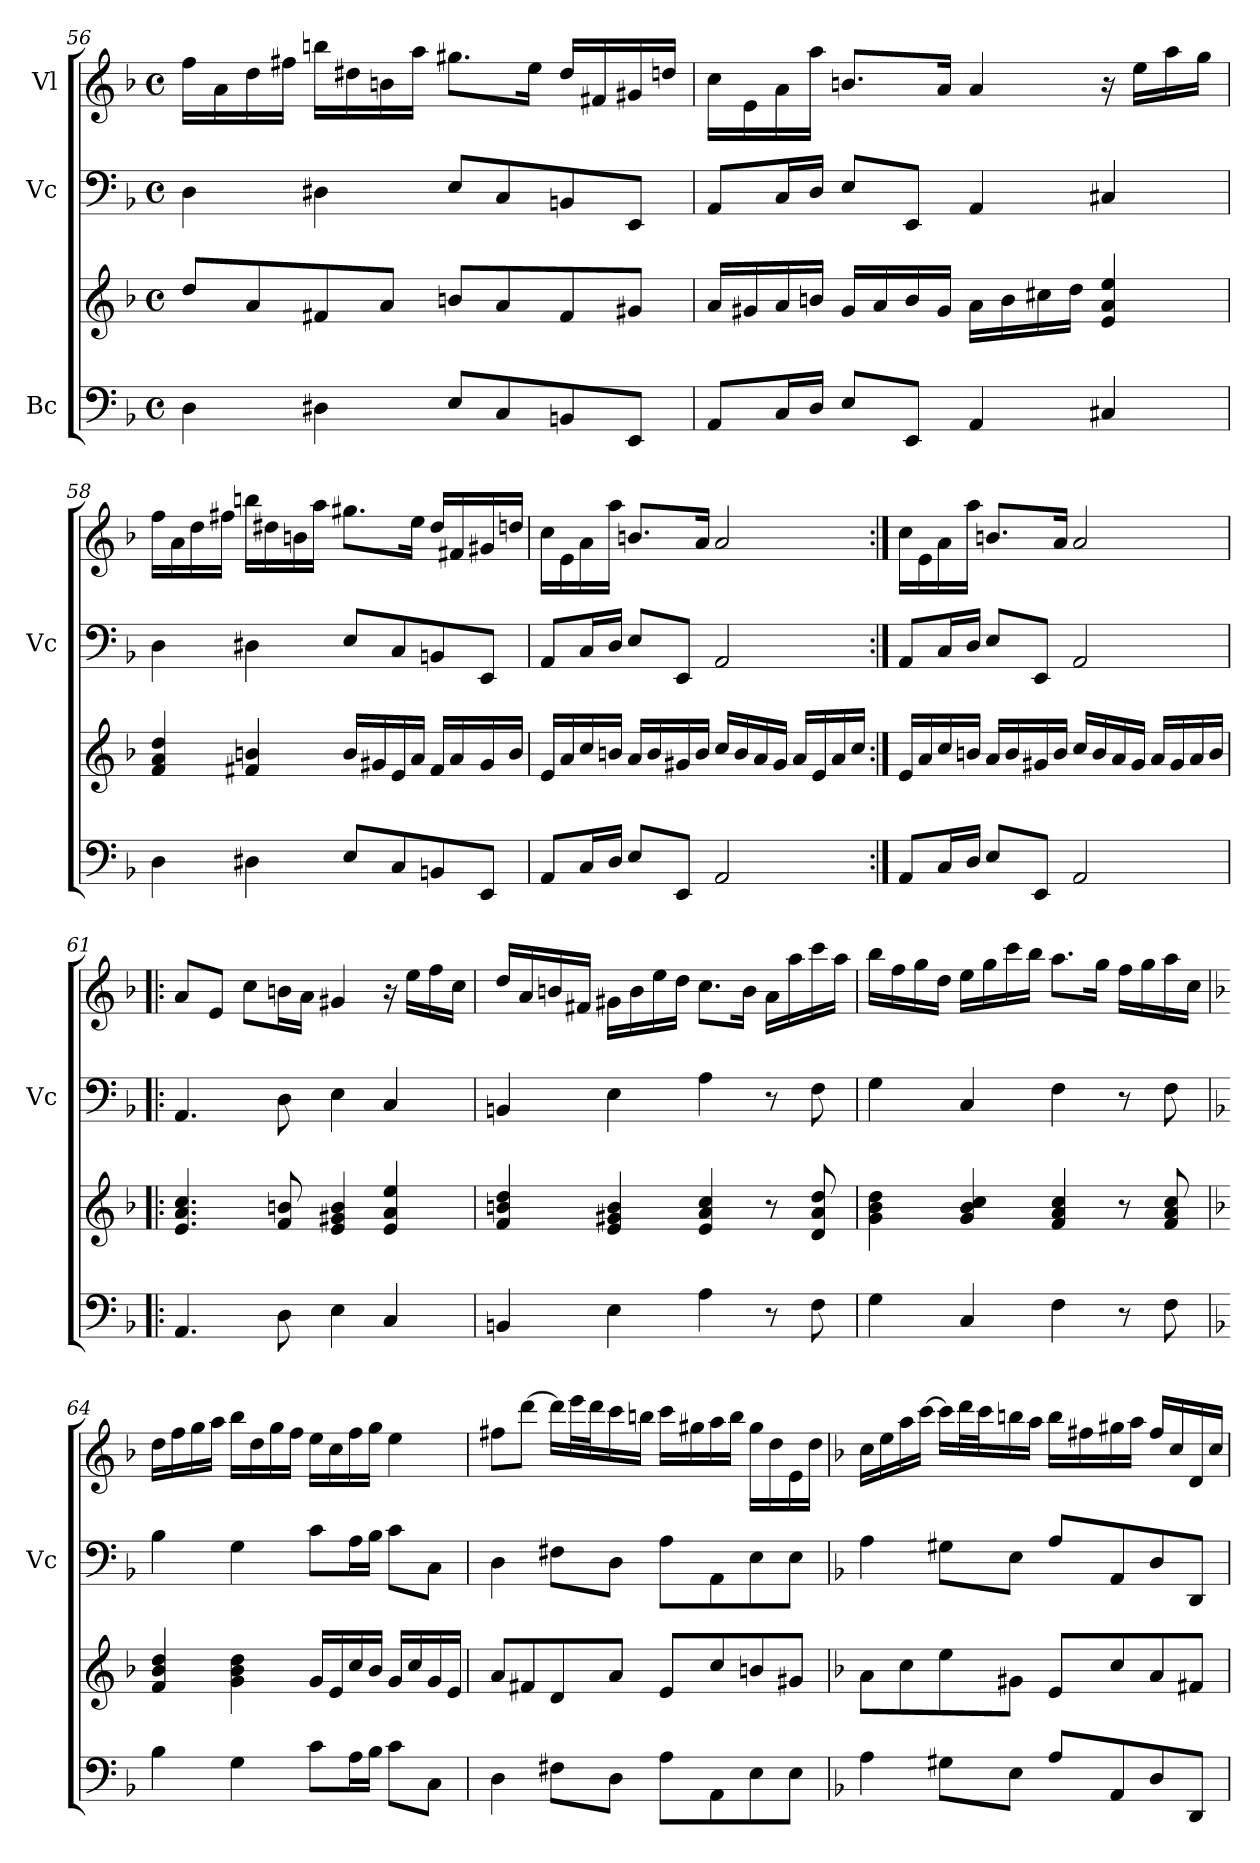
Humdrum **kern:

**kern	**kern	**kern	**kern
*part3	*part3	*part2	*part1
*staff4	*staff3	*staff2	*staff1
*I"Bc	*	*I"Vc	*I"Vl
*	*	*I'Vc	*
*clefF4	*clefG2	*clefF4	*clefG2
*k[b-]	*k[b-]	*k[b-]	*k[b-]
*M4/4	*M4/4	*M4/4	*M4/4
*met(c)	*met(c)	*met(c)	*met(c)
=56	=56	=56	=56
4D\	8dd/L	4D\	16ff\LL
.	.	.	16a\
.	8a/	.	16dd\
.	.	.	16ff#X\JJ
4D#X\	8f#X/	4D#X\	16bbn\LL
.	.	.	16dd#X\
.	8a/J	.	16bn\
.	.	.	16aa\JJ
8E/L	8bn/L	8E/L	8.gg#X\L
8C/	8a/	8C/	.
.	.	.	16ee\Jk
8BBn/	8f#/	8BBn/	16dd#/LL
.	.	.	16f#X/
8EE/J	8g#X/J	8EE/J	16g#X/
.	.	.	16ddn/JJ
=57	=57	=57	=57
8AA/L	16a/LL	8AA/L	16cc\LL
.	16g#X/	.	16e\
16C/L	16a/	16C/L	16a\
16D/JJ	16bn/JJ	16D/JJ	16aa\JJ
8E/L	16g#/LL	8E/L	8.bn/L
.	16a/	.	.
8EE/J	16b/	8EE/J	.
.	16g#/JJ	.	16a/Jk
4AA/	16a\LL	4AA/	4a/
.	16b\	.	.
.	16cc#X\	.	.
.	16dd\JJ	.	.
4C#X/	4e/ 4a/ 4ee/	4C#X/	16r
.	.	.	16ee\LL
.	.	.	16aa\
.	.	.	16gg\JJ
!!LO:LB:g=z
=58	=58	=58	=58
4D\	4f/ 4a/ 4dd/	4D\	16ff\LL
.	.	.	16a\
.	.	.	16dd\
.	.	.	16ff#X\JJ
4D#X\	4f#X/ 4bn/	4D#X\	16bbn\LL
.	.	.	16dd#X\
.	.	.	16bn\
.	.	.	16aa\JJ
8E/L	16b/LL	8E/L	8.gg#X\L
.	16g#X/	.	.
8C/	16e/	8C/	.
.	16a/JJ	.	16ee\Jk
8BBn/	16f#/LL	8BBn/	16dd#/LL
.	16a/	.	16f#X/
8EE/J	16g#/	8EE/J	16g#X/
.	16b/JJ	.	16ddn/JJ
=59	=59	=59	=59
8AA/L	16e/LL	8AA/L	16cc\LL
.	16a/	.	16e\
16C/L	16cc/	16C/L	16a\
16D/JJ	16bn/JJ	16D/JJ	16aa\JJ
8E/L	16a/LL	8E/L	8.bn/L
.	16b/	.	.
8EE/J	16g#X/	8EE/J	.
.	16b/JJ	.	16a/Jk
2AA/	16cc/LL	2AA/	2a/
.	16b/	.	.
.	16a/	.	.
.	16g#/JJ	.	.
.	16a/LL	.	.
.	16e/	.	.
.	16a/	.	.
.	16cc/JJ	.	.
=60:|!	=60:|!	=60:|!	=60:|!
8AA/L	16e/LL	8AA/L	16cc\LL
.	16a/	.	16e\
16C/L	16cc/	16C/L	16a\
16D/JJ	16bn/JJ	16D/JJ	16aa\JJ
8E/L	16a/LL	8E/L	8.bn/L
.	16b/	.	.
8EE/J	16g#X/	8EE/J	.
.	16b/JJ	.	16a/Jk
2AA/	16cc/LL	2AA/	2a/
.	16b/	.	.
.	16a/	.	.
.	16g#/JJ	.	.
.	16a/LL	.	.
.	16g#/	.	.
.	16a/	.	.
.	16b/JJ	.	.
!!LO:PB:g=z
=61!|:	=61!|:	=61!|:	=61!|:
4.AA/	4.e/ 4.a/ 4.cc/	4.AA/	8a/L
.	.	.	8e/J
.	.	.	8cc\L
8D\	8f/ 8bn/	8D\	16bn\L
.	.	.	16a\JJ
4E\	4e/ 4g#X/ 4b/	4E\	4g#X/
4C/	4e/ 4a/ 4ee/	4C/	16r
.	.	.	16ee\LL
.	.	.	16ff\
.	.	.	16cc\JJ
=62	=62	=62	=62
4BBn/	4f/ 4bn/ 4dd/	4BBn/	16dd/LL
.	.	.	16a/
.	.	.	16bn/
.	.	.	16f#X/JJ
4E\	4e/ 4g#X/ 4b/	4E\	16g#X\LL
.	.	.	16b\
.	.	.	16ee\
.	.	.	16dd\JJ
4A\	4e/ 4a/ 4cc/	4A\	8.cc\L
.	.	.	16b\Jk
8r	8r	8r	16a\LL
.	.	.	16aa\
8F\	8d/ 8a/ 8dd/	8F\	16ccc\
.	.	.	16aa\JJ
=63	=63	=63	=63
4G\	4g\ 4b-\ 4dd\	4G\	16bb-\LL
.	.	.	16ff\
.	.	.	16gg\
.	.	.	16dd\JJ
4C/	4g/ 4b-/ 4cc/	4C/	16ee\LL
.	.	.	16gg\
.	.	.	16ccc\
.	.	.	16bb-\JJ
4F\	4f/ 4a/ 4cc/	4F\	8.aa\L
.	.	.	16gg\Jk
8r	8r	8r	16ff\LL
.	.	.	16gg\
8F\	8f/ 8a/ 8cc/	8F\	16aa\
.	.	.	16cc\JJ
!!LO:LB:g=z
=64	=64	=64	=64
*k[b-]	*k[b-]	*k[b-]	*k[b-]
4B-\	4f/ 4b-/ 4dd/	4B-\	16dd\LL
.	.	.	16ff\
.	.	.	16gg\
.	.	.	16aa\JJ
4G\	4g\ 4b-\ 4dd\	4G\	16bb-\LL
.	.	.	16dd\
.	.	.	16gg\
.	.	.	16ff\JJ
8c\L	16g/LL	8c\L	16ee\LL
.	16e/	.	16cc\
16A\L	16cc/	16A\L	16ff\
16B-\JJ	16b-/JJ	16B-\JJ	16gg\JJ
8c\L	16g/LL	8c\L	4ee\
.	16cc/	.	.
8C\J	16g/	8C\J	.
.	16e/JJ	.	.
=65	=65	=65	=65
4D\	8a/L	4D\	8ff#X\L
.	8f#X/	.	[8ddd\J
8F#X\L	8d/	8F#X\L	16ddd\LL]
.	.	.	32eee\L
.	.	.	32ddd\J
8D\J	8a/J	8D\J	16ccc\
.	.	.	16bbn\JJ
8A\L	8e/L	8A\L	16ccc\LL
.	.	.	16gg#X\
8AA\	8cc/	8AA\	16aa\
.	.	.	16bb\JJ
8E\	8bn/	8E\	16gg#\LL
.	.	.	16dd\
8E\J	8g#X/J	8E\J	16e\
.	.	.	16dd\JJ
!!LO:LB:g=z
=66	=66	=66	=66
*k[b-]	*k[b-]	*k[b-]	*k[b-]
4A\	8a\L	4A\	16cc\LL
.	.	.	16ee\
.	8cc\	.	16aa\
.	.	.	[16ccc\JJ
8G#X\L	8ee\	8G#X\L	16ccc\LL]
.	.	.	32ddd\L
.	.	.	32ccc\J
8E\J	8g#X\J	8E\J	16bbn\
.	.	.	16aa\JJ
8A/L	8e/L	8A/L	16bb\LL
.	.	.	16ff#X\
8AA/	8cc/	8AA/	16gg#X\
.	.	.	16aa\JJ
8D/	8a/	8D/	16ff#/LL
.	.	.	16cc/
8DD/J	8f#X/J	8DD/J	16d/
.	.	.	16cc/JJ
=	=	=	=
*-	*-	*-	*-
